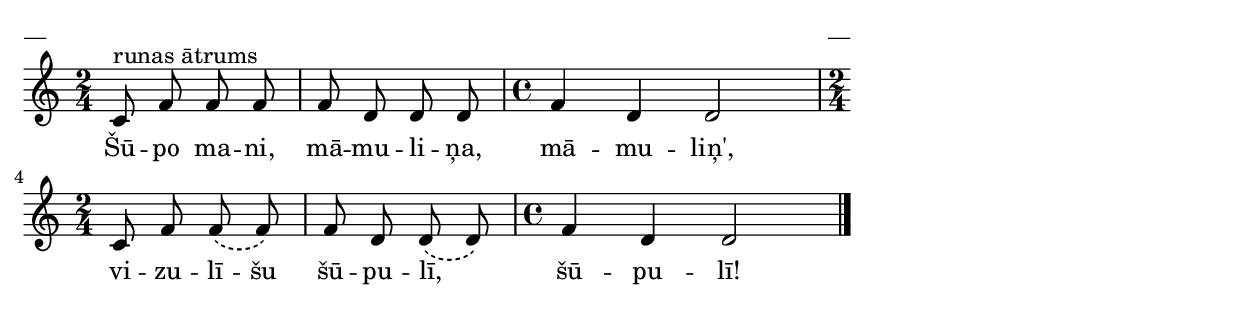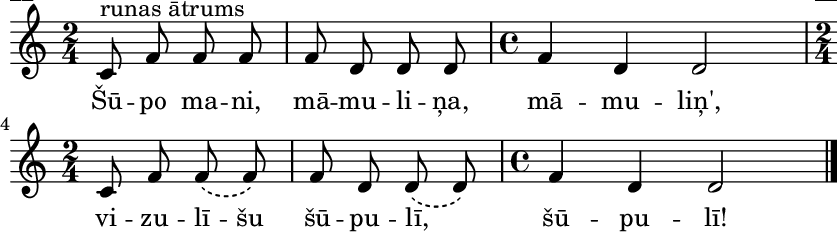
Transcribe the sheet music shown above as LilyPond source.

\version "2.13.18"
#(ly:set-option 'crop #t)
\paper {
line-width = 14\cm
left-margin = 0.4\cm
between-system-padding = 0.1\cm
between-system-space = 0.1\cm
}
% AALapas, Šūpuļdziesmas
% Šūpo mani māmulina vizulīšu šūpulī, Vestiena
\layout {
indent = #0
ragged-last = ##f
}


voiceA = \relative c' {
\clef "treble"
\key c \major
\time 2/4
c8^\markup{"runas ātrums"} f f f | f8 d d d |
\time 4/4
f4 d d2 |
\time 2/4
\phrasingSlurDashed
c8 f f\( f\) | f8 d d\( d\) |
\time 4/4
f4 d d2
\bar"|."
}




lyricA = \lyricmode {
Šū -- po ma -- ni, mā -- mu -- li -- ņa, mā -- mu -- liņ', vi -- zu -- lī -- šu šū -- pu -- lī, _ šū -- pu -- lī!
}


fullScore = <<
\new Staff {
<<
\new Voice = "voiceA" { \oneVoice \autoBeamOff \voiceA }
\new Lyrics \lyricsto "voiceA" \lyricA
>>
}
>>



\score {
\fullScore
\header { piece = "__" opus = "__" }
}
\markup { \with-color #(x11-color 'white) \sans \smaller "__" }
\score {
\unfoldRepeats
\fullScore
\midi {
\context { \Staff \remove "Staff_performer" }
\context { \Voice \consists "Staff_performer" }
}
}


